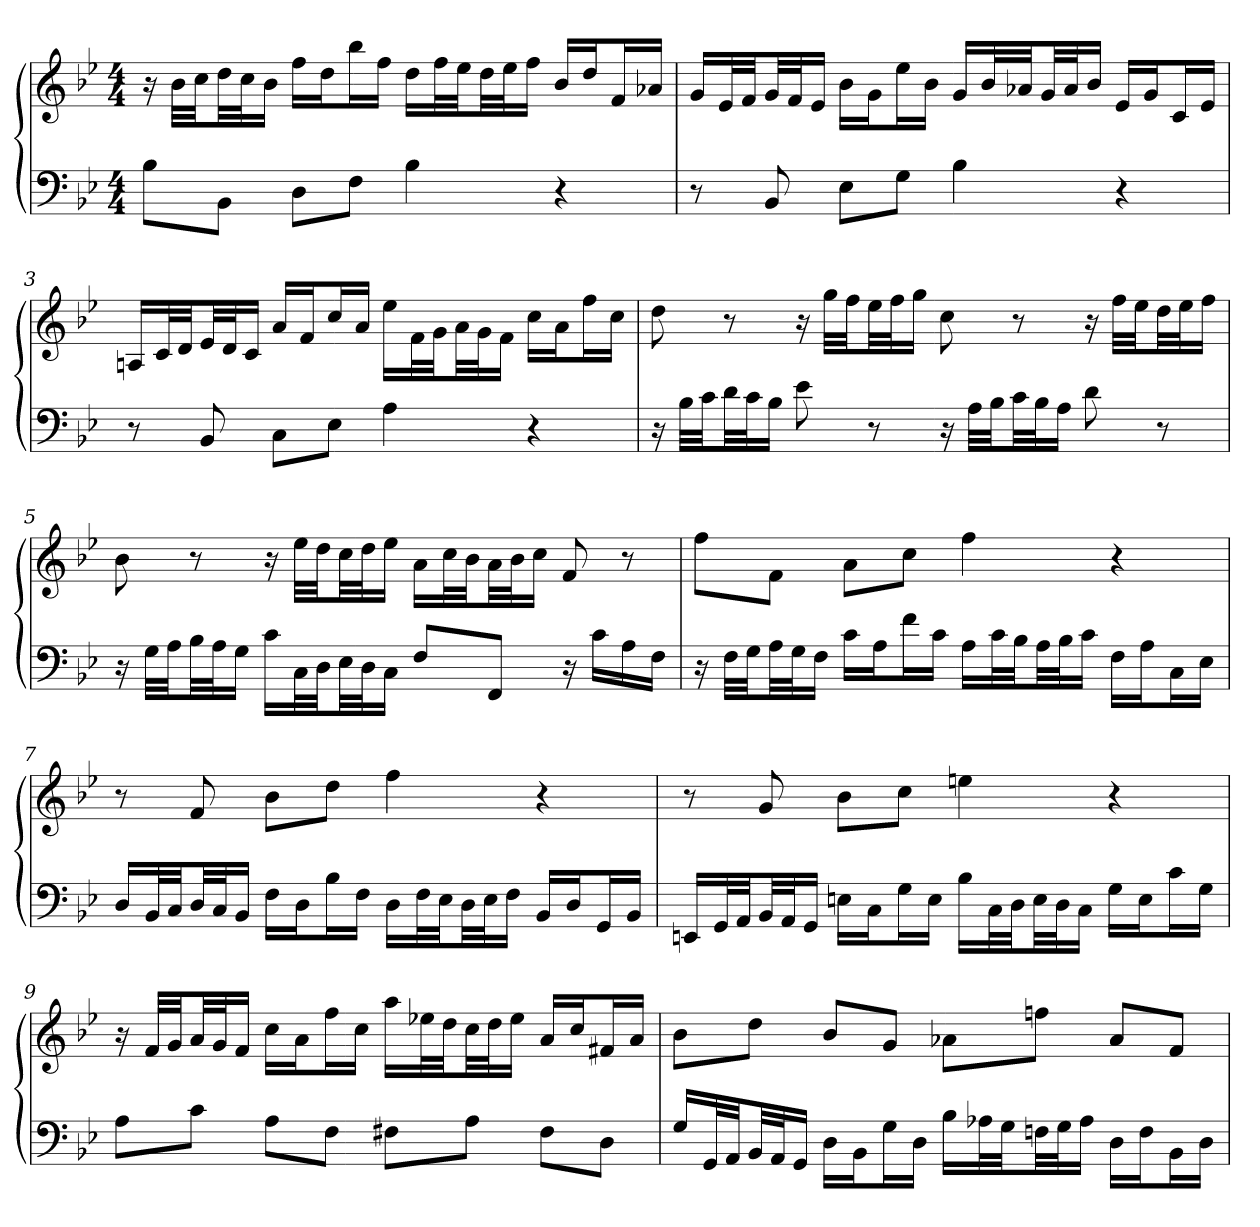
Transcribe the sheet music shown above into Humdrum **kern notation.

**kern	**kern
*part2	*part1
*staff2	*staff1
*clefF4	*clefG2
*k[b-e-]	*k[b-e-]
*B-:	*B-:
*M4/4	*M4/4
=1	=1
8B-\L	16r
.	32b-\LLL
.	32cc\JJ
8BB-\J	32dd\LL
.	32cc\J
.	16b-\JJ
8D\L	16ff\LL
.	16dd\J
8F\J	16bb-\L
.	16ff\JJ
4B-	16dd\LL
.	32ff\L
.	32ee-\JJ
.	32dd\LL
.	32ee-\J
.	16ff\JJ
4r	16b-/LL
.	16dd/J
.	16f/L
.	16a-X/JJ
=2	=2
8r	16g/LL
.	32e-/L
.	32f/JJ
8BB-	32g/LL
.	32f/J
.	16e-/JJ
8E-\L	16b-\LL
.	16g\J
8G\J	16ee-\L
.	16b-\JJ
4B-	16g/LL
.	32b-/L
.	32a-X/JJ
.	32g/LL
.	32a-/J
.	16b-/JJ
4r	16e-/LL
.	16g/J
.	16c/L
.	16e-/JJ
=3	=3
8r	16An/LL
.	32c/L
.	32d/JJ
8BB-	32e-/LL
.	32d/J
.	16c/JJ
8C\L	16a/LL
.	16f/J
8E-\J	16cc/L
.	16a/JJ
4A	16ee-\LL
.	32f\L
.	32g\JJ
.	32a\LL
.	32g\J
.	16f\JJ
4r	16cc\LL
.	16a\J
.	16ff\L
.	16cc\JJ
=4	=4
16r	8dd
32B-\LLL	.
32c\JJ	.
32d\LL	8r
32c\J	.
16B-\JJ	.
8e-	16r
.	32gg\LLL
.	32ff\JJ
8r	32ee-\LL
.	32ff\J
.	16gg\JJ
16r	8cc
32A\LLL	.
32B-\JJ	.
32c\LL	8r
32B-\J	.
16A\JJ	.
8d	16r
.	32ff\LLL
.	32ee-\JJ
8r	32dd\LL
.	32ee-\J
.	16ff\JJ
=5	=5
16r	8b-
32G\LLL	.
32A\JJ	.
32B-\LL	8r
32A\J	.
16G\JJ	.
16c\LL	16r
32C\L	32ee-\LLL
32D\JJ	32dd\JJ
32E-\LL	32cc\LL
32D\J	32dd\J
16C\JJ	16ee-\JJ
8F/L	16a\LL
.	32cc\L
.	32b-\JJ
8FF/J	32a\LL
.	32b-\J
.	16cc\JJ
16r	8f
16c\LL	.
16A\	8r
16F\JJ	.
=6	=6
16r	8ff\L
32F\LLL	.
32G\JJ	.
32A\LL	8f\J
32G\J	.
16F\JJ	.
16c\LL	8a\L
16A\J	.
16f\L	8cc\J
16c\JJ	.
16A\LL	4ff
32c\L	.
32B-\JJ	.
32A\LL	.
32B-\J	.
16c\JJ	.
16F\LL	4r
16A\J	.
16C\L	.
16E-\JJ	.
=7	=7
16D/LL	8r
32BB-/L	.
32C/JJ	.
32D/LL	8f
32C/J	.
16BB-/JJ	.
16F\LL	8b-\L
16D\J	.
16B-\L	8dd\J
16F\JJ	.
16D\LL	4ff
32F\L	.
32E-\JJ	.
32D\LL	.
32E-\J	.
16F\JJ	.
16BB-/LL	4r
16D/J	.
16GG/L	.
16BB-/JJ	.
=8	=8
16EEn/LL	8r
32GG/L	.
32AA/JJ	.
32BB-/LL	8g
32AA/J	.
16GG/JJ	.
16En\LL	8b-\L
16C\J	.
16G\L	8cc\J
16E\JJ	.
16B-\LL	4een
32C\L	.
32D\JJ	.
32E\LL	.
32D\J	.
16C\JJ	.
16G\LL	4r
16E\J	.
16c\L	.
16G\JJ	.
=9	=9
8A\L	16r
.	32f/LLL
.	32g/JJ
8c\J	32a/LL
.	32g/J
.	16f/JJ
8A\L	16cc\LL
.	16a\J
8F\J	16ff\L
.	16cc\JJ
8F#X\L	16aa\LL
.	32ee-X\L
.	32dd\JJ
8A\J	32cc\LL
.	32dd\J
.	16ee-\JJ
8F#\L	16a/LL
.	16cc/J
8D\J	16f#X/L
.	16a/JJ
=10	=10
16G/LL	8b-\L
32GG/L	.
32AA/JJ	.
32BB-/LL	8dd\J
32AA/J	.
16GG/JJ	.
16D\LL	8b-/L
16BB-\J	.
16G\L	8g/J
16D\JJ	.
16B-\LL	8a-X\L
32A-X\L	.
32G\JJ	.
32Fn\LL	8ffn\J
32G\J	.
16A-\JJ	.
16D\LL	8a-/L
16F\J	.
16BB-\L	8f/J
16D\JJ	.
=	=
*-	*-
